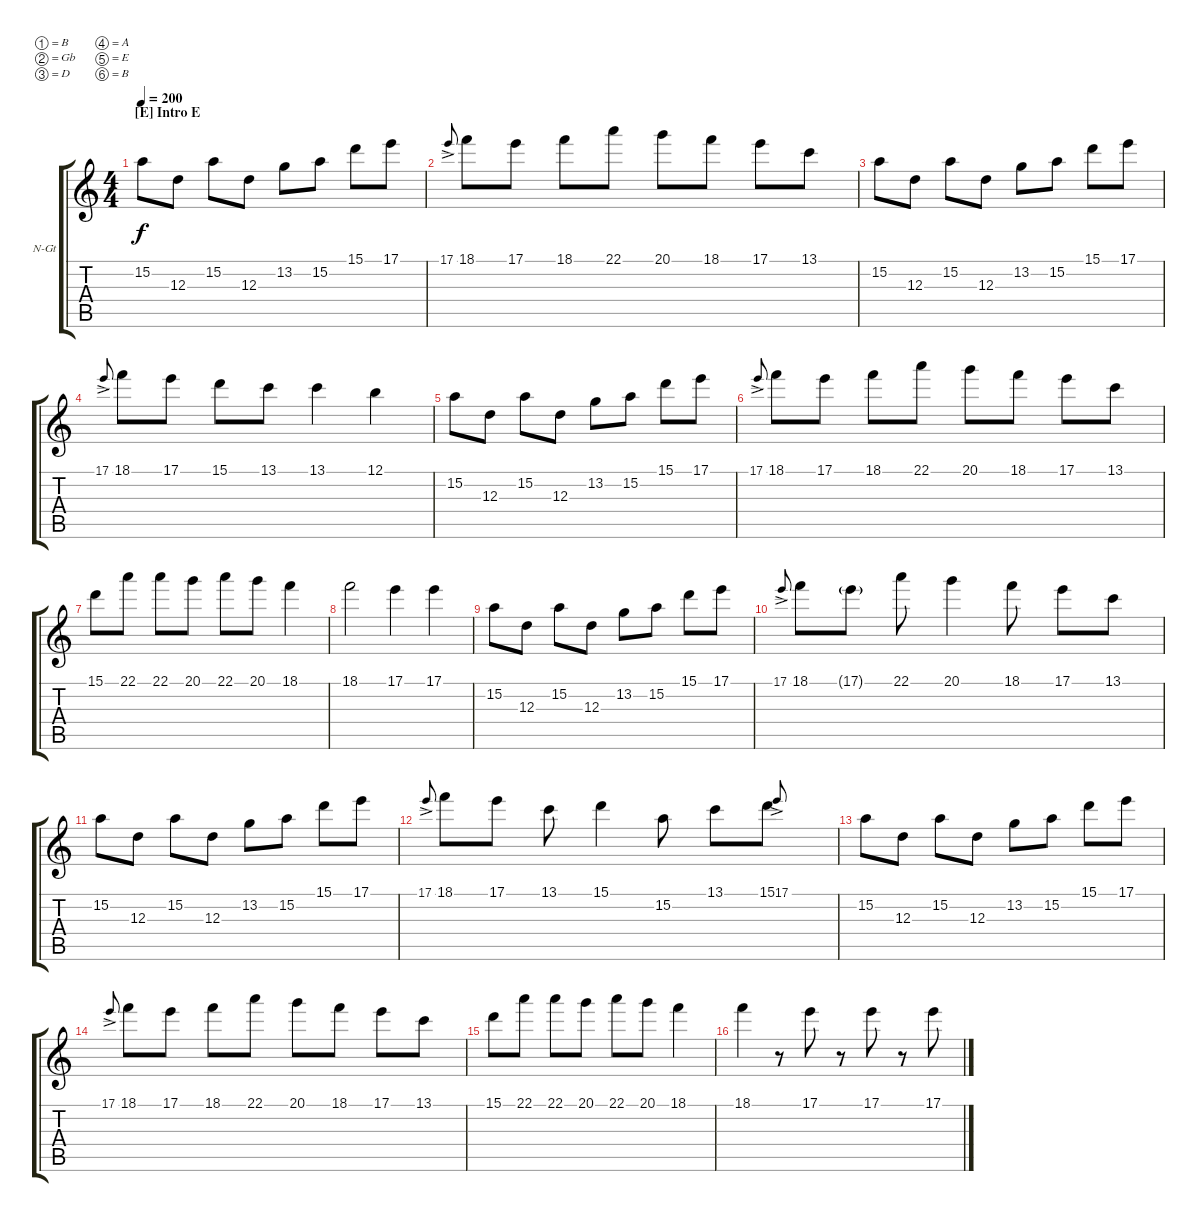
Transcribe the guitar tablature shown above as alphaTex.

\defaultSystemsLayout 4
\bracketExtendMode groupsimilarinstruments
\firstSystemTrackNameOrientation horizontal
\otherSystemsTrackNameOrientation horizontal
\track ("Flute 3/Other" "N-Gt") {instrument flute}
\staff {score tabs}
\tuning (B3 Gb3 D3 A2 E2 B1)
\displaytranspose 12
\ts (4 4)
\section ("E" "Intro E")
\tempo 200
\clef g2
\scale
0.333333
\ks c
15.2.8{dy f} 12.3.8 15.2.8 12.3.8 13.2.8 15.2.8 15.1.8 17.1.8 |
\scale
0.333333 17.1{ac}.8{gr onbeat} 18.1.8 17.1.8 18.1.8 22.1.8 20.1.8 18.1.8 17.1.8 13.1.8 |
\scale
0.333333 15.2.8 12.3.8 15.2.8 12.3.8 13.2.8 15.2.8 15.1.8 17.1.8 |
\scale
0.333333 17.1{ac}.8{gr onbeat} 18.1.8 17.1.8 15.1.8 13.1.8 13.1.4 12.1.4 |
\scale
0.333333 15.2.8 12.3.8 15.2.8 12.3.8 13.2.8 15.2.8 15.1.8 17.1.8 |
\scale
0.333333 17.1{ac}.8{gr onbeat} 18.1.8 17.1.8 18.1.8 22.1.8 20.1.8 18.1.8 17.1.8 13.1.8 |
\scale
0.333333 15.1.8 22.1.8 22.1.8 20.1.8 22.1.8 20.1.8 18.1.4 |
\scale
0.333333 18.1.2 17.1.4 17.1.4 |
\scale
0.333333 15.2.8 12.3.8 15.2.8 12.3.8 13.2.8 15.2.8 15.1.8 17.1.8 |
\scale
0.333333 17.1{ac}.8{gr onbeat} 18.1.8 17.1{g}.8 22.1.8 20.1.4 18.1.8 17.1.8 13.1.8 |
\scale
0.333333 15.2.8 12.3.8 15.2.8 12.3.8 13.2.8 15.2.8 15.1.8 17.1.8 |
\scale
0.333333 17.1{ac}.8{gr onbeat} 18.1.8 17.1.8 13.1.8 15.1.4 15.2.8 13.1.8 15.1.8 17.1{ac}.8{gr onbeat} |
\scale
0.333333 15.2.8 12.3.8 15.2.8 12.3.8 13.2.8 15.2.8 15.1.8 17.1.8 |
\scale
0.333333 17.1{ac}.8{gr onbeat} 18.1.8 17.1.8 18.1.8 22.1.8 20.1.8 18.1.8 17.1.8 13.1.8 |
\scale
0.333333 15.1.8 22.1.8 22.1.8 20.1.8 22.1.8 20.1.8 18.1.4 |
\scale
0.333333 18.1.4 r.8 17.1.8 r.8 17.1.8 r.8 17.1.8
